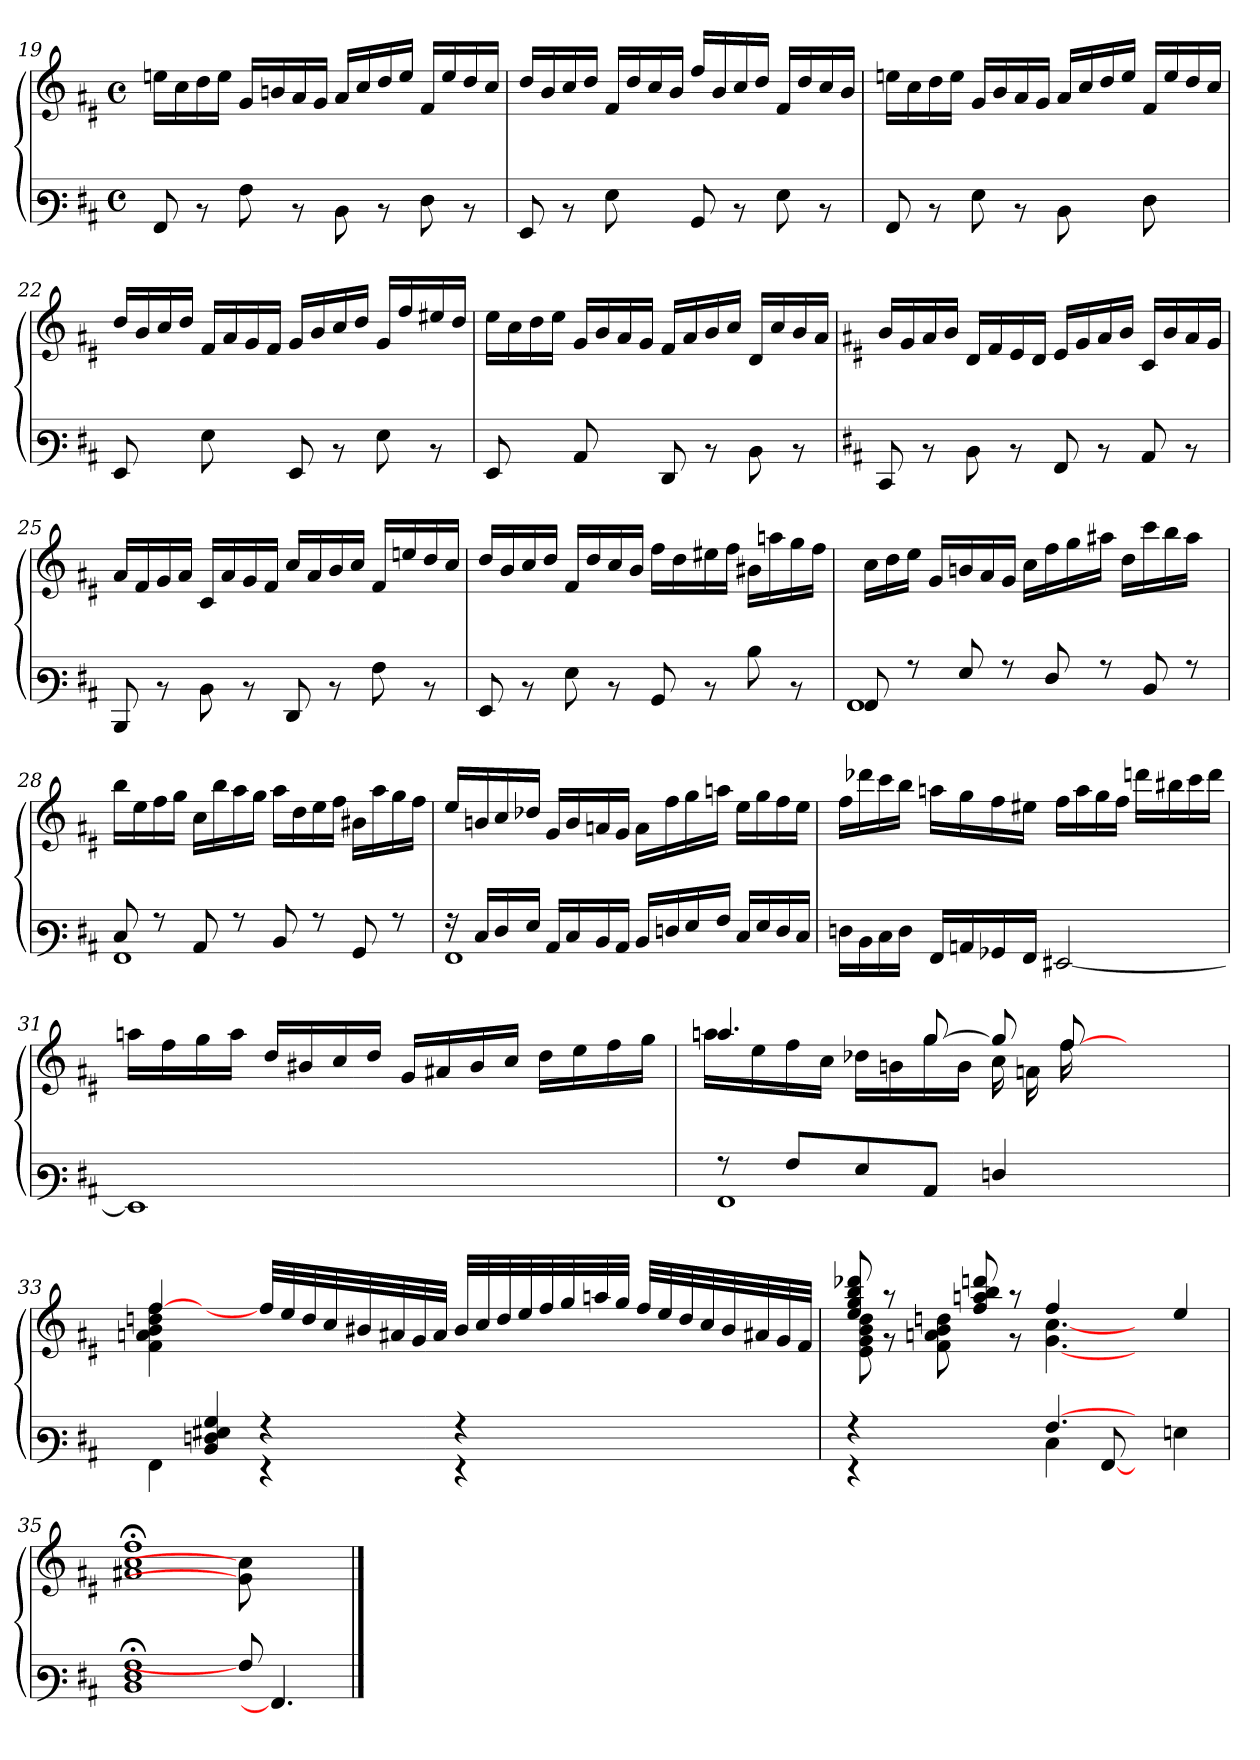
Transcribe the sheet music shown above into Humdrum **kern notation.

**kern	**kern
*part1	*part1
*staff2	*staff1
*clefF3	*clefG3
*k[f#c#]	*k[f#c#]
*M4/4	*M4/4
*met(c)	*met(c)
=19	=19
8AA/	16ccn\LL
.	16a\
8rD	16b\
.	16cc\JJ
8A\	16e/LL
.	16gn/
8rD	16f#/
.	16e/JJ
8D\	16f#/LL
.	16a/
8rD	16b/
.	16cc/JJ
8F#\	16d/LL
.	16cc/
8rD	16b/
.	16a/JJ
=20	=20
8GG/	16b/LL
.	16g/
8rD	16a/
.	16b/JJ
8G\	16d/LL
.	16b/
8ryy	16a/
.	16g/JJ
8BB/	16dd/LL
.	16g/
8rD	16a/
.	16b/JJ
8G\	16d/LL
.	16b/
8rD	16a/
.	16g/JJ
!!LO:LB:g=z
=21	=21
8AA/	16ccn\LL
.	16a\
8rD	16b\
.	16cc\JJ
8G\	16e/LL
.	16g/
8rD	16f#/
.	16e/JJ
8D\	16f#/LL
.	16a/
8ryy	16b/
.	16cc/JJ
8F#\	16d/LL
.	16cc/
8ryy	16b/
.	16a/JJ
=22	=22
8GG/	16b/LL
.	16g/
8ryy	16a/
.	16b/JJ
8G\	16d/LL
.	16f#/
8ryy	16e/
.	16d/JJ
8GG/	16e/LL
.	16g/
8rD	16a/
.	16b/JJ
8G\	16e/LL
.	16dd/
8rD	16cc#X/
.	16b/JJ
=23	=23
8GG/	16cc#\LL
.	16a\
8ryy	16b\
.	16cc#\JJ
8C#/	16e/LL
.	16g/
8ryy	16f#/
.	16e/JJ
8FF#/	16d/LL
.	16f#/
8rD	16g/
.	16a/JJ
8D\	16B/LL
.	16a/
8rD	16g/
.	16f#/JJ
!!LO:PB:g=z
=24	=24
*k[f#c#]	*k[f#c#]
8EE/	16g/LL
.	16e/
8rD	16f#/
.	16g/JJ
8D\	16B/LL
.	16d/
8rD	16c#/
.	16B/JJ
8AA/	16c#/LL
.	16e/
8rD	16f#/
.	16g/JJ
8C#/	16A/LL
.	16g/
8rD	16f#/
.	16e/JJ
=25	=25
8DD/	16f#/LL
.	16d/
8rD	16e/
.	16f#/JJ
8D\	16A/LL
.	16f#/
8rD	16e/
.	16d/JJ
8FF#/	16a/LL
.	16f#/
8rD	16g/
.	16a/JJ
8A\	16d/LL
.	16ccn/
8rD	16b/
.	16a/JJ
=26	=26
8GG/	16b/LL
.	16g/
8rD	16a/
.	16b/JJ
8G\	16d/LL
.	16b/
8rD	16a/
.	16g/JJ
8BB/	16dd\LL
.	16b\
8rD	16cc#X\
.	16dd\JJ
8d\	16g#X\LL
.	16ffn\
8rD	16ee\
.	16dd\JJ
!!LO:LB:g=z
=27	=27
*^	*
8AA/	1AA	16a\
.	.	16b\
8rA	.	16cc#\JJ
.	.	16e/LL
8G/	.	16gn/
.	.	16f#/
8rA	.	16e/JJ
.	.	16a\LL
8F#/	.	16dd\
.	.	16ee\
8rA	.	16ff#X\JJ
.	.	16b\LL
8D/	.	16aa\
.	.	16gg\
8rA	.	16ff#\JJ
.	.	16ryy
=28	=28	=28
8E/	1AA	16gg\LL
.	.	16cc#\
8rA	.	16dd\
.	.	16ee\JJ
8C#/	.	16a\LL
.	.	16gg\
8rA	.	16ff#\
.	.	16ee\JJ
8D/	.	16ff#\LL
.	.	16b\
8rA	.	16cc#\
.	.	16dd\JJ
8BB/	.	16g#X\LL
.	.	16ff#\
8rA	.	16ee\
.	.	16dd\JJ
=29	=29	=29
16rG	1AA	16cc#/LL
16E/LL	.	16gn/
16F#/	.	16a/
16G/JJ	.	16b-X/JJ
16C#/LL	.	16e/LL
16E/	.	16g/
16D/	.	16fn/
16C#/JJ	.	16e/JJ
16D/LL	.	16f\LL
16Fn/	.	16dd\
16G/	.	16ee\
16A/JJ	.	16ffn\JJ
16E/LL	.	16cc#\LL
16G/	.	16ee\
16F/	.	16dd\
16E/JJ	.	16cc#\JJ
*v	*v	*
!!LO:LB:g=z
=30	=30
16Fn\LL	16dd\LL
16D\	16bb-X\
16E\	16aa\
16F\JJ	16gg\JJ
16AA/LL	16ffn\LL
16Cn/	16ee\
16BB-X/	16dd\
16AA/JJ	16cc#X\JJ
[<2GG#X/	16dd\LL
.	16ff\
.	16ee\
.	16dd\JJ
.	16bbn\LL
.	16gg#X\
.	16aa\
.	16bb\JJ
=31	=31
1GG#]	16ffn\LL
.	16dd\
.	16ee\
.	16ff\JJ
.	16b/LL
.	16g#X/
.	16a/
.	16b/JJ
.	16e/LL
.	16f#X/
.	16g#/
.	16a/JJ
.	16b\LL
.	16cc#\
.	16dd\
.	16ee\JJ
=32	=32
*^	*^
8rA	1AA	4.ffn/	16ffn\LL
.	.	.	16cc#\
8A/L	.	.	16dd\
.	.	.	16a\JJ
8G/	.	.	16b-X\LL
.	.	.	16gn\
8C#/J	.	[>8ee/	16ee\
.	.	.	16g\JJ
4Fn/	.	8ee/L]	16a\LL
.	.	.	16fn\
.	.	[>8dd/	16dd\
.	.	.	4ryy
4ryy	.	4ryy	.
.	.	.	16ryy
!!LO:LB:g=z	!!
=33	=33	=33	=33
2ryy	4AA\	[>4dd/	4d\ 4fn\ 4g\ 4bn\ 4dd\
.	4D/ 4Fn/ 4G#X/ 4B/	4ryy	1ryy
4rA	4rGG	32dd/LLL]	.
.	.	32cc#/	.
.	.	32b/	.
.	.	32a/	.
.	.	32g#/	.
.	.	32f#X/	.
.	.	32e/	.
.	.	32f#/JJJ	.
4rA	4rGG	32g#/LLL	.
.	.	32a/	.
.	.	32b/	.
.	.	32cc#/	.
.	.	32dd/	.
.	.	32ee/	.
.	.	32ffn/	.
.	.	32ee/JJJ	.
4ryy	4ryy	32dd/LLL	.
.	.	32cc#/	.
.	.	32b/	.
.	.	32a/	.
.	.	32g#/	.
.	.	32f#X/	.
.	.	32e/	.
.	.	32d/JJJ	.
=34	=34	=34	=34
4rA	4rGG	8cc#/ 8ee/ 8gg/ 8bb-X/	8c#\ 8e\ 8g\ 8b\
.	.	8rff	8re
4.ryy	4.ryy	8d\ 8fn\ 8g\ 8bn\	4ryy
.	.	8dd/ 8ff/ 8gg/ 8bbn/	.
.	.	8rff	8re
[4.A/	4E\	4dd/	[4.e\ [4.a\
.	[8AA/	2ryy	.
8ryy	4.ryy	.	8ryy
4Gn\	.	.	4cc#/
*v	*v	*	*
=35	=35	=35
1D; 1F#; 1A;	1dd;<	1f#X 1a
8A/]	4.ryy	8e\] 8a\]
4.AA/]	.	4.ryy
.	8ryy	.
*	*v	*v
==	==
*-	*-
